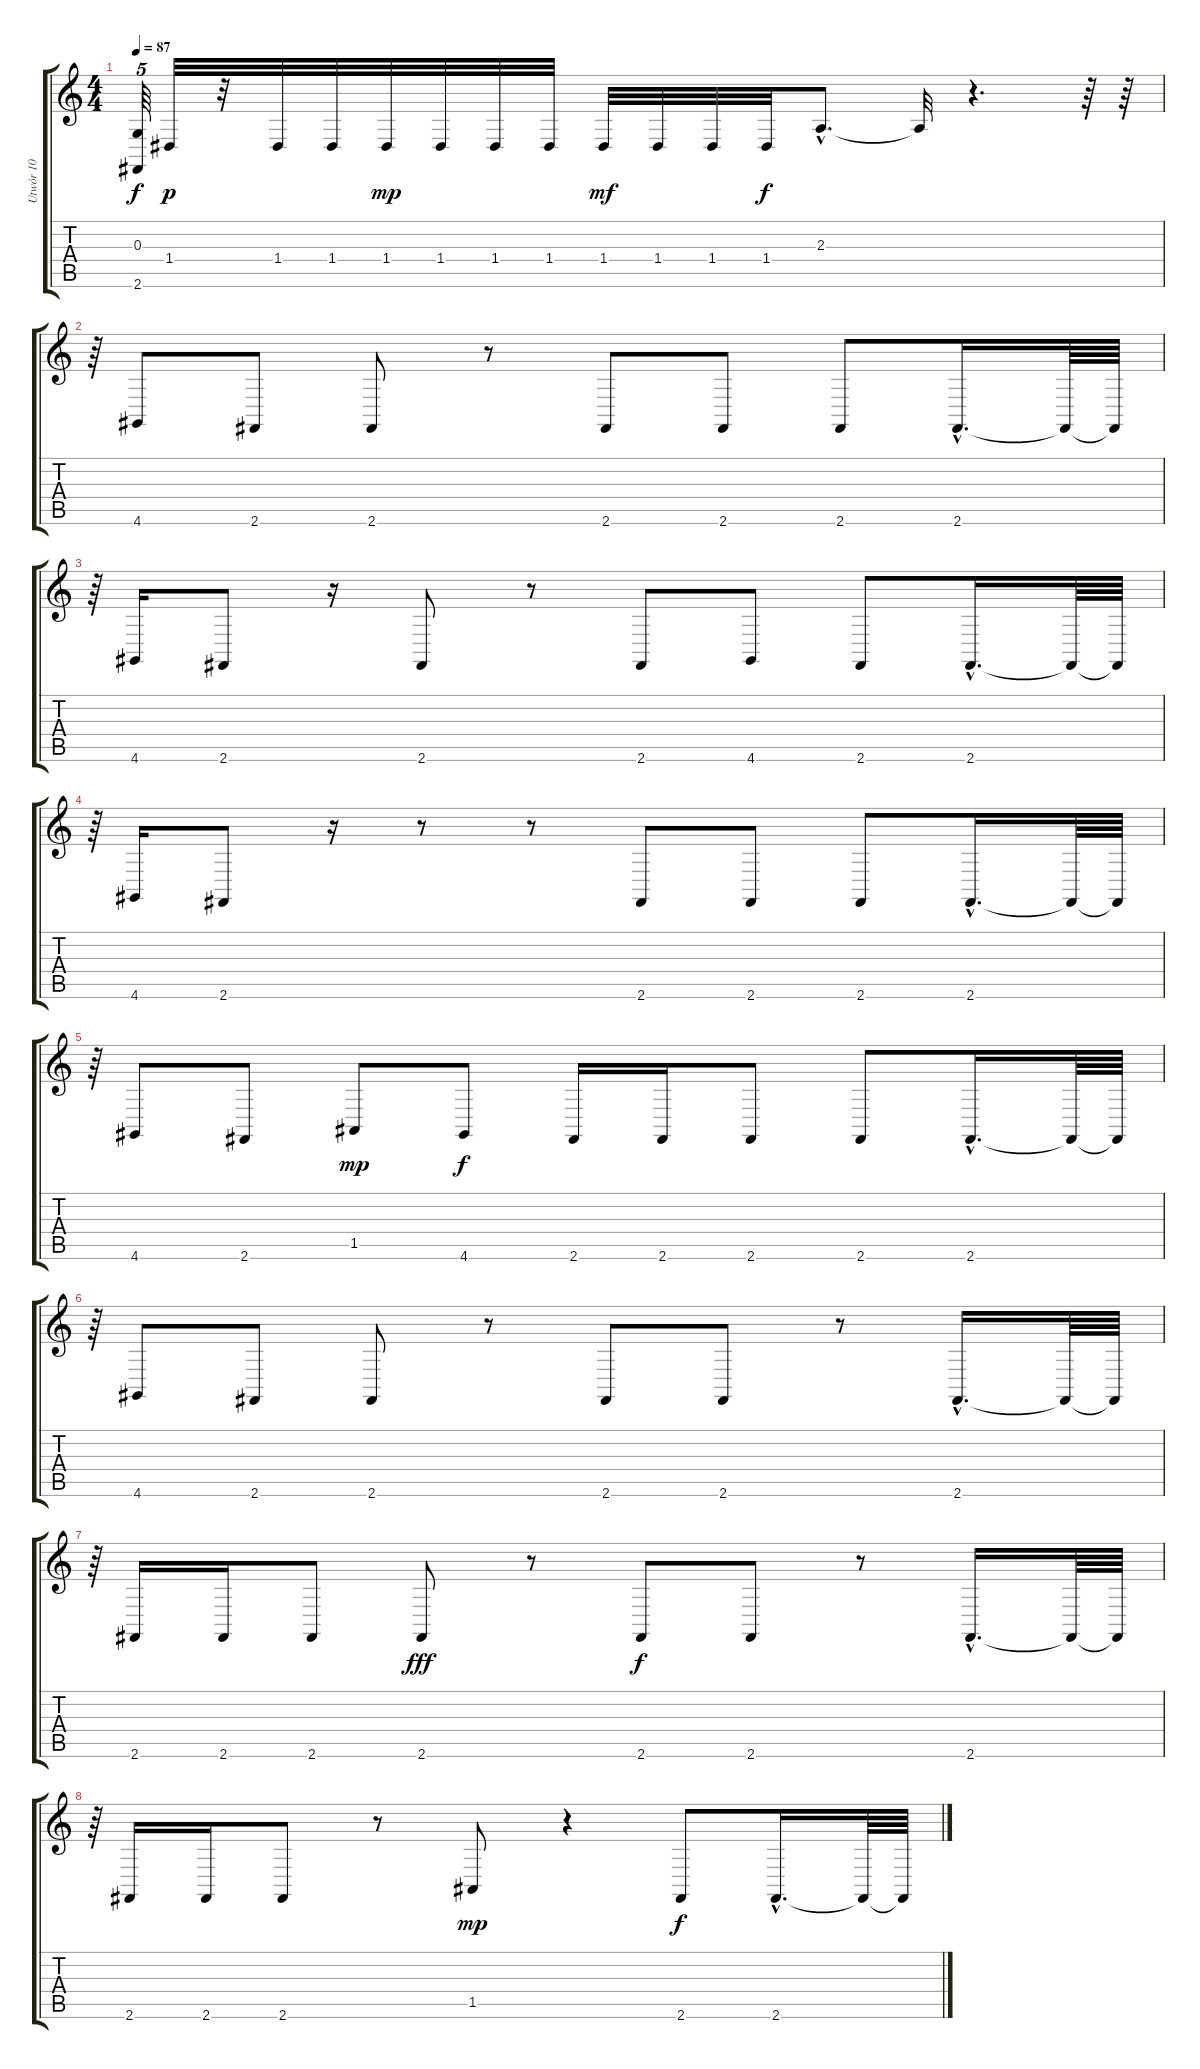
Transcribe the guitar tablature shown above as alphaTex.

\track ("Utwór 10" "Utwór 10") {instrument acousticgrandpiano}
\staff {score tabs}
\tuning (E4 B3 G3 D3 A2 E2) {hide}
\ts (4 4)
\tempo 87
\clef g2
\ks c
(0.3{t} 2.6{t}).64{tu (5 4) dy f} 1.4.32{dy p} r.32 1.4.32 1.4.32 1.4.32{dy mp} 1.4.32 1.4.32 1.4.32 1.4.32{dy mf} 1.4.32 1.4.32 1.4.32{dy f} 2.3{hac}.8{d} 2.3{t}.32 r.4{d} r.64 r.64 |
r.64{tu (5 4)} 4.6.8 2.6.8 2.6.8 r.8 2.6.8 2.6.8 2.6.8 2.6{hac}.16{d} 2.6{t}.64 2.6{t}.64 |
r.64{tu (5 4)} 4.6.16 2.6.8 r.16 2.6.8 r.8 2.6.8 4.6.8 2.6.8 2.6{hac}.16{d} 2.6{t}.64 2.6{t}.64 |
r.64{tu (5 4)} 4.6.16 2.6.8 r.16 r.8 r.8 2.6.8 2.6.8 2.6.8 2.6{hac}.16{d} 2.6{t}.64 2.6{t}.64 |
r.64{tu (5 4)} 4.6.8 2.6.8 1.5.8{dy mp} 4.6.8{dy f} 2.6.16 2.6.16 2.6.8 2.6.8 2.6{hac}.16{d} 2.6{t}.64 2.6{t}.64 |
r.64{tu (5 4)} 4.6.8 2.6.8 2.6.8 r.8 2.6.8 2.6.8 r.8 2.6{hac}.16{d} 2.6{t}.64 2.6{t}.64 |
r.64{tu (5 4)} 2.6.16 2.6.16 2.6.8 2.6.8{dy fff} r.8 2.6.8{dy f} 2.6.8 r.8 2.6{hac}.16{d} 2.6{t}.64 2.6{t}.64 |
r.64{tu (5 4)} 2.6.16 2.6.16 2.6.8 r.8 1.5.8{dy mp} r.4 2.6.8{dy f} 2.6{hac}.16{d} 2.6{t}.64 2.6{t}.64
